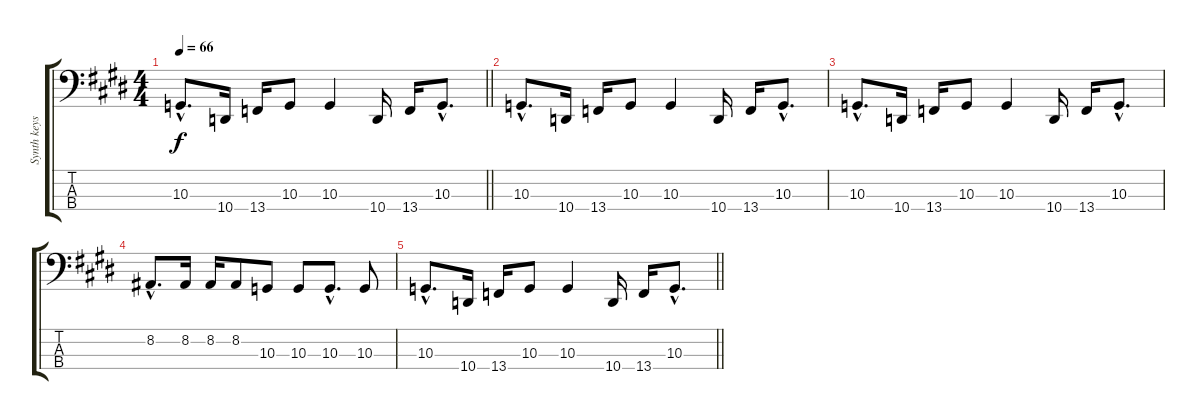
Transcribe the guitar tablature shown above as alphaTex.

\track ("Synth keys LH" "Synth keys") {instrument lead2sawtooth}
\staff {score tabs}
\tuning (G2 D2 A1 E1) {hide}
\ts (4 4)
\tempo 66
\clef f4
\barLineRight lightlight
\ks e
10.3{hac}.8{d dy f} 10.4.16 13.4.16 10.3.8 10.3.4 10.4.16 13.4.16 10.3{hac}.8{d} |
10.3{hac}.8{d volume 0} 10.4.16 13.4.16 10.3.8 10.3.4 10.4.16 13.4.16 10.3{hac}.8{d} |
10.3{hac}.8{d} 10.4.16 13.4.16 10.3.8 10.3.4 10.4.16 13.4.16 10.3{hac}.8{d} |
8.2{hac}.8{d} 8.2.16 8.2.16 8.2.8 10.3.8 10.3.8 10.3{hac}.8{d} 10.3.8 |
\barLineRight lightlight
10.3{hac}.8{d} 10.4.16 13.4.16 10.3.8 10.3.4 10.4.16 13.4.16 10.3{hac}.8{d}
